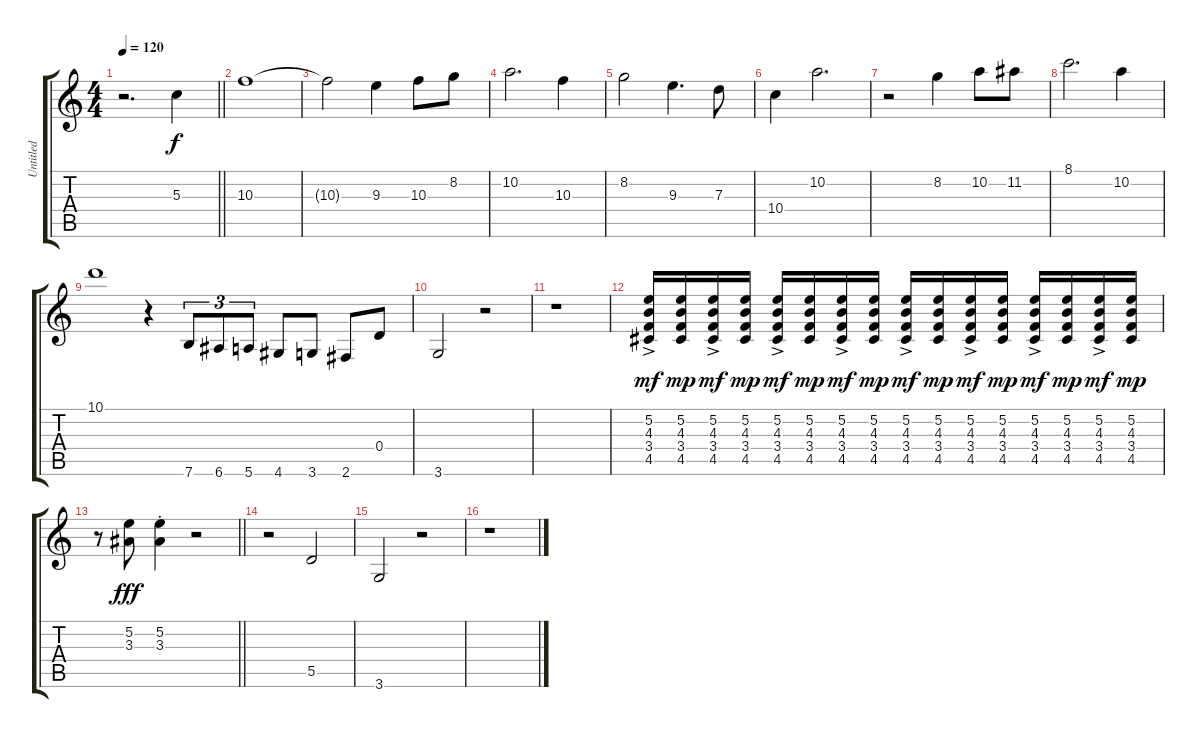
\track ("Untitled" "Untitled") {instrument acousticguitarnylon}
\staff {score tabs}
\tuning (E4 B3 G3 D3 A2 E2) {hide}
\ts (4 4)
\tempo 120
\clef g2
\barLineRight lightlight
\ks c
r.2{d dy f instrument acousticguitarnylon} 5.3.4 |
10.3.1 |
10.3{t}.2 9.3.4 10.3.8 8.2.8 |
10.2.2{d} 10.3.4 |
8.2.2 9.3.4{d} 7.3.8 |
10.4.4 10.2.2{d} |
r.2 8.2.4 10.2.8 11.2.8 |
8.1.2{d} 10.2.4 |
10.1.1 r.4 7.6.8{tu (3 2)} 6.6.8{tu (3 2)} 5.6.8{tu (3 2)} 4.6.8 3.6.8 2.6.8 0.4.8 |
3.6.2 r.2 |
r.1 |
(5.2{ac} 4.3{ac} 3.4{ac} 4.5{ac}).16{dy mf} (5.2 4.3 3.4 4.5).16{dy mp} (5.2{ac} 4.3{ac} 3.4{ac} 4.5{ac}).16{dy mf} (5.2 4.3 3.4 4.5).16{dy mp} (5.2{ac} 4.3{ac} 3.4{ac} 4.5{ac}).16{dy mf} (5.2 4.3 3.4 4.5).16{dy mp} (5.2{ac} 4.3{ac} 3.4{ac} 4.5{ac}).16{dy mf} (5.2 4.3 3.4 4.5).16{dy mp} (5.2{ac} 4.3{ac} 3.4{ac} 4.5{ac}).16{dy mf} (5.2 4.3 3.4 4.5).16{dy mp} (5.2{ac} 4.3{ac} 3.4{ac} 4.5{ac}).16{dy mf} (5.2 4.3 3.4 4.5).16{dy mp} (5.2{ac} 4.3{ac} 3.4{ac} 4.5{ac}).16{dy mf} (5.2 4.3 3.4 4.5).16{dy mp} (5.2{ac} 4.3{ac} 3.4{ac} 4.5{ac}).16{dy mf} (5.2 4.3 3.4 4.5).16{dy mp} |
\barLineRight lightlight
r.8 (5.2 3.3).8{dy fff} (5.2{st} 3.3{st}).4 r.2 |
r.2 5.5.2 |
3.6.2 r.2 |
r.1
